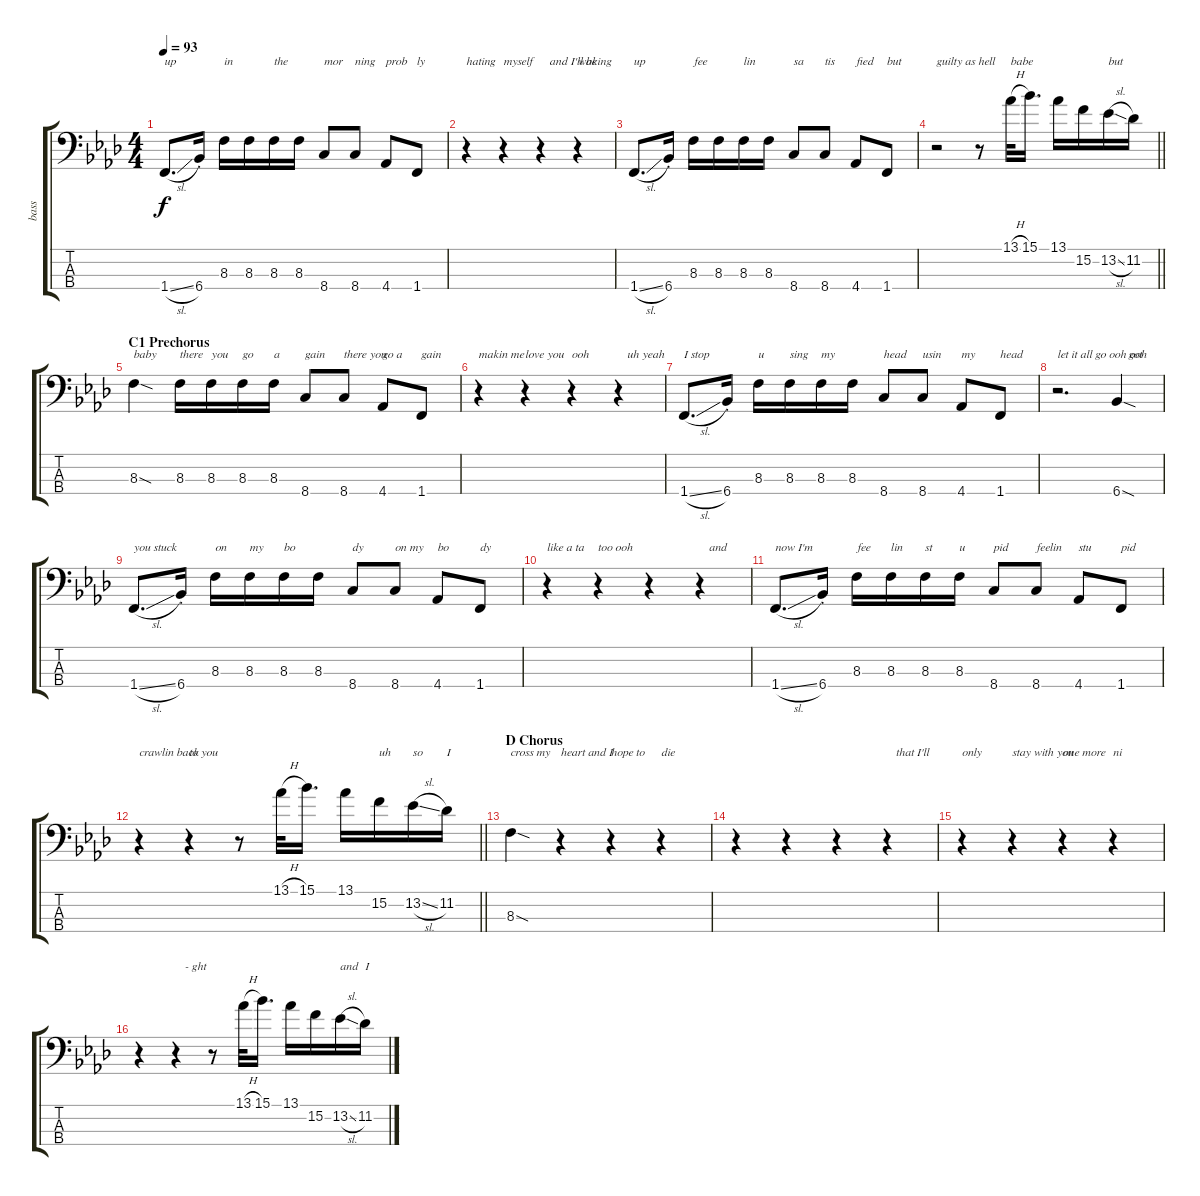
\track ("bass" "bass") {instrument electricbassfinger}
\staff {score tabs}
\tuning (G2 D2 A1 E1) {hide}
\ts (4 4)
\tempo 93
\clef f4
\ks fminor
1.4{sl}.8{d txt "up" dy f} 6.4{st}.16 8.3.16{txt "in"} 8.3.16 8.3.16{txt "the"} 8.3.16 8.4.8{txt "mor"} 8.4.8{txt "ning"} 4.4.8{txt "prob"} 1.4.8{txt "ly"} |
r.4{txt "hating"} r.4{txt "myself"} r.4{txt "   and I'll be"} r.4{txt "waking"} |
1.4{sl}.8{d txt "up"} 6.4{st}.16 8.3.16{txt "fee"} 8.3.16 8.3.16{txt "lin"} 8.3.16 8.4.8{txt "sa"} 8.4.8{txt "tis"} 4.4.8{txt "fied"} 1.4.8{txt "but"} |
\barLineRight lightlight
r.2{txt "guilty as hell"} r.8 13.1{h}.32{txt "babe"} 15.1.16{d} 13.1.16 15.2.16 13.2{sl}.16{txt "but"} 11.2.16 |
\section ("" "C1 Prechorus")
8.3{sod}.4{txt "baby"} 8.3.16{txt "there"} 8.3.16{txt "you"} 8.3.16{txt "go"} 8.3.16{txt "a"} 8.4.8{txt "gain"} 8.4.8{txt "there you"} 4.4.8{txt "go a"} 1.4.8{txt "gain"} |
r.4{txt "makin me"} r.4{txt "love you"} r.4{txt "ooh"} r.4{txt "   uh yeah"} |
1.4{sl}.8{d txt "I stop"} 6.4{st}.16 8.3.16{txt "u"} 8.3.16{txt "sing"} 8.3.16{txt "my"} 8.3.16 8.4.8{txt "head"} 8.4.8{txt "usin"} 4.4.8{txt "my"} 1.4.8{txt "head"} |
r.2{d txt "let it all go ooh ooh"} 6.4{sod}.4{txt "    got"} |
1.4{sl}.8{d txt "you stuck"} 6.4{st}.16 8.3.16{txt "on"} 8.3.16{txt "my"} 8.3.16{txt "bo"} 8.3.16 8.4.8{txt "dy"} 8.4.8{txt "on my"} 4.4.8{txt "bo"} 1.4.8{txt "dy"} |
r.4{txt "like a ta"} r.4{txt "too ooh"} r.4 r.4{txt "   and"} |
1.4{sl}.8{d txt "now I'm"} 6.4{st}.16 8.3.16{txt "fee"} 8.3.16{txt "lin"} 8.3.16{txt "st"} 8.3.16{txt "u"} 8.4.8{txt "pid"} 8.4.8{txt "feelin"} 4.4.8{txt "stu"} 1.4.8{txt "pid"} |
\barLineRight lightlight
r.4{txt "crawlin back"} r.4{txt "to you"} r.8 13.1{h}.32 15.1.16{d} 13.1.16 15.2.16{txt "uh"} 13.2{sl}.16{txt "so"} 11.2.16{txt "I"} |
\section ("" "D Chorus")
8.3{sod}.4{txt "cross my"} r.4{txt "heart and I"} r.4{txt "hope to"} r.4{txt "die"} |
r.4 r.4 r.4 r.4{txt "   that I'll"} |
r.4{txt "only"} r.4{txt "stay with you"} r.4{txt "one more"} r.4{txt "ni"} |
r.4 r.4{txt "   - ght"} r.8 13.1{h}.32 15.1.16{d} 13.1.16 15.2.16 13.2{sl}.16{txt "and"} 11.2.16{txt "I"}
